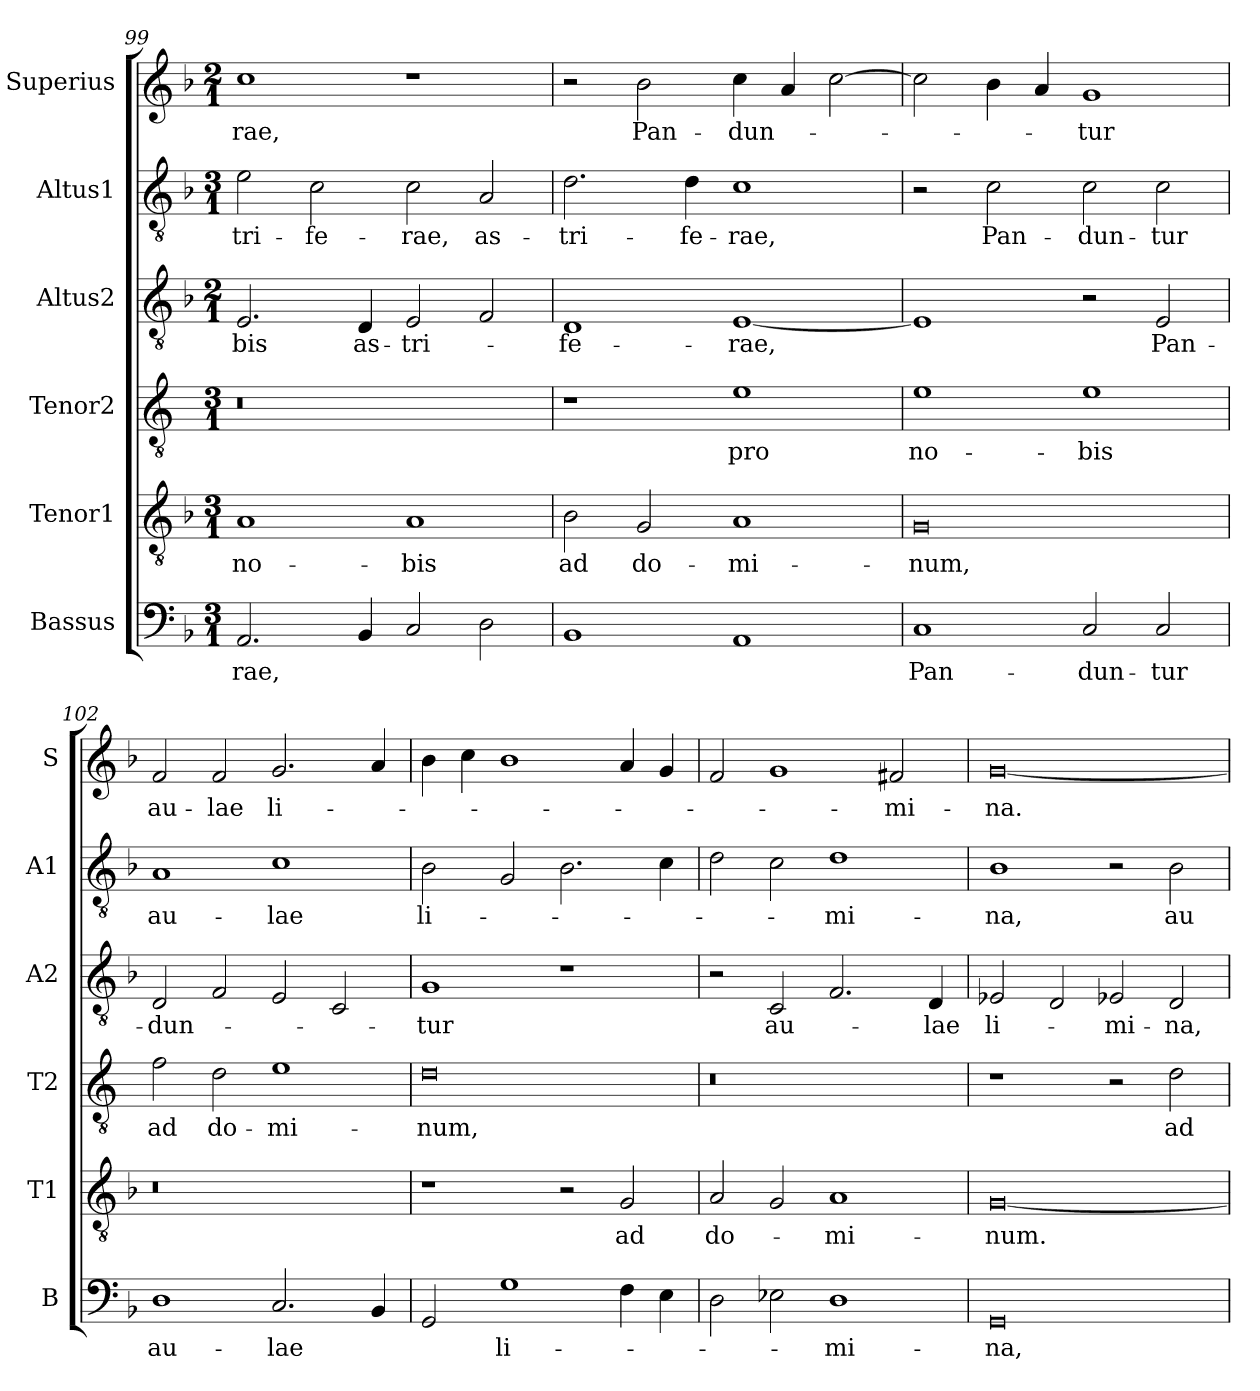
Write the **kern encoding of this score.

**kern	**text	**kern	**text	**kern	**text	**kern	**text	**kern	**text	**kern	**text
*part6	*part6	*part5	*part5	*part4	*part4	*part3	*part3	*part2	*part2	*part1	*part1
*staff6	*staff6	*staff5	*staff5	*staff4	*staff4	*staff3	*staff3	*staff2	*staff2	*staff1	*staff1
*I"Bassus	*	*I"Tenor1	*	*I"Tenor2	*	*I"Altus2	*	*I"Altus1	*	*I"Superius	*
*I'B	*	*I'T1	*	*I'T2	*	*I'A2	*	*I'A1	*	*I'S	*
*clefF4	*	*clefGv2	*	*clefGv2	*	*clefGv2	*	*clefGv2	*	*clefG2	*
*k[b-]	*	*k[b-]	*	*k[]	*	*k[b-]	*	*k[b-]	*	*k[b-]	*
*M3/1	*	*M3/1	*	*M3/1	*	*M2/1	*	*M3/1	*	*M2/1	*
=99	=99	=99	=99	=99	=99	=99	=99	=99	=99	=99	=99
2.AA/	-rae,	1A	no-	0r	.	2.E/	-bis	2e\	-tri-	1cc	-rae,
.	.	.	.	.	.	.	.	2c\	-fe-	.	.
4BB-/	.	.	.	.	.	4D/	as-	.	.	.	.
2C/	.	1A	-bis	.	.	2E/	-tri-	2c\	-rae,	1r	.
2D\	.	.	.	.	.	2F/	.	2A/	as-	.	.
=100	=100	=100	=100	=100	=100	=100	=100	=100	=100	=100	=100
1BB-	.	2B-\	ad	1r	.	1D	-fe-	2.d\	-tri-	2r	.
.	.	2G/	do-	.	.	.	.	.	.	2b-\	Pan-
.	.	.	.	.	.	.	.	4d\	-fe-	.	.
1AA	.	1A	-mi-	1e	pro	[1E	-rae,	1c	-rae,	4cc\	-dun-
.	.	.	.	.	.	.	.	.	.	4a/	.
.	.	.	.	.	.	.	.	.	.	[2cc\	.
=101	=101	=101	=101	=101	=101	=101	=101	=101	=101	=101	=101
1C	Pan-	0G	-num,	1e	no-	1E]	.	2r	.	2cc\]	.
.	.	.	.	.	.	.	.	2c\	Pan-	4b-\	.
.	.	.	.	.	.	.	.	.	.	4a/	.
2C/	-dun-	.	.	1e	-bis	2r	.	2c\	-dun-	1g	-tur
2C/	-tur	.	.	.	.	2E/	Pan-	2c\	-tur	.	.
=102	=102	=102	=102	=102	=102	=102	=102	=102	=102	=102	=102
1D	au-	0r	.	2f\	ad	2D/	-dun-	1A	au-	2f/	au-
.	.	.	.	2d\	do-	2F/	.	.	.	2f/	-lae
2.C/	-lae	.	.	1e	-mi-	2E/	.	1c	-lae	2.g/	li-
.	.	.	.	.	.	2C/	.	.	.	.	.
4BB-/	.	.	.	.	.	.	.	.	.	4a/	.
=103	=103	=103	=103	=103	=103	=103	=103	=103	=103	=103	=103
2GG/	.	1r	.	0d	-num,	1G	-tur	2B-\	li-	4b-\	.
.	.	.	.	.	.	.	.	.	.	4cc\	.
1G	li-	.	.	.	.	.	.	2G/	.	1b-	.
.	.	2r	.	.	.	1r	.	2.B-\	.	.	.
4F\	.	2G/	ad	.	.	.	.	.	.	4a/	.
4E\	.	.	.	.	.	.	.	4c\	.	4g/	.
=104	=104	=104	=104	=104	=104	=104	=104	=104	=104	=104	=104
2D\	.	2A/	do-	0r	.	2r	.	2d\	.	2f/	.
2E-X\	.	2G/	.	.	.	2C/	au-	2c\	.	1g	.
1D	-mi-	1A	-mi-	.	.	2.F/	.	1d	-mi-	.	.
.	.	.	.	.	.	.	.	.	.	2f#X/	-mi-
.	.	.	.	.	.	4D/	-lae	.	.	.	.
=105	=105	=105	=105	=105	=105	=105	=105	=105	=105	=105	=105
0GG	-na,	[0G	-num.	1r	.	2E-X/	li-	1B-	-na,	[0g	-na.
.	.	.	.	.	.	2D/	.	.	.	.	.
.	.	.	.	2r	.	2E-X/	-mi-	2r	.	.	.
.	.	.	.	2d\	ad	2D/	-na,	2B-\	au-	.	.
=	=	=	=	=	=	=	=	=	=	=	=
*-	*-	*-	*-	*-	*-	*-	*-	*-	*-	*-	*-
